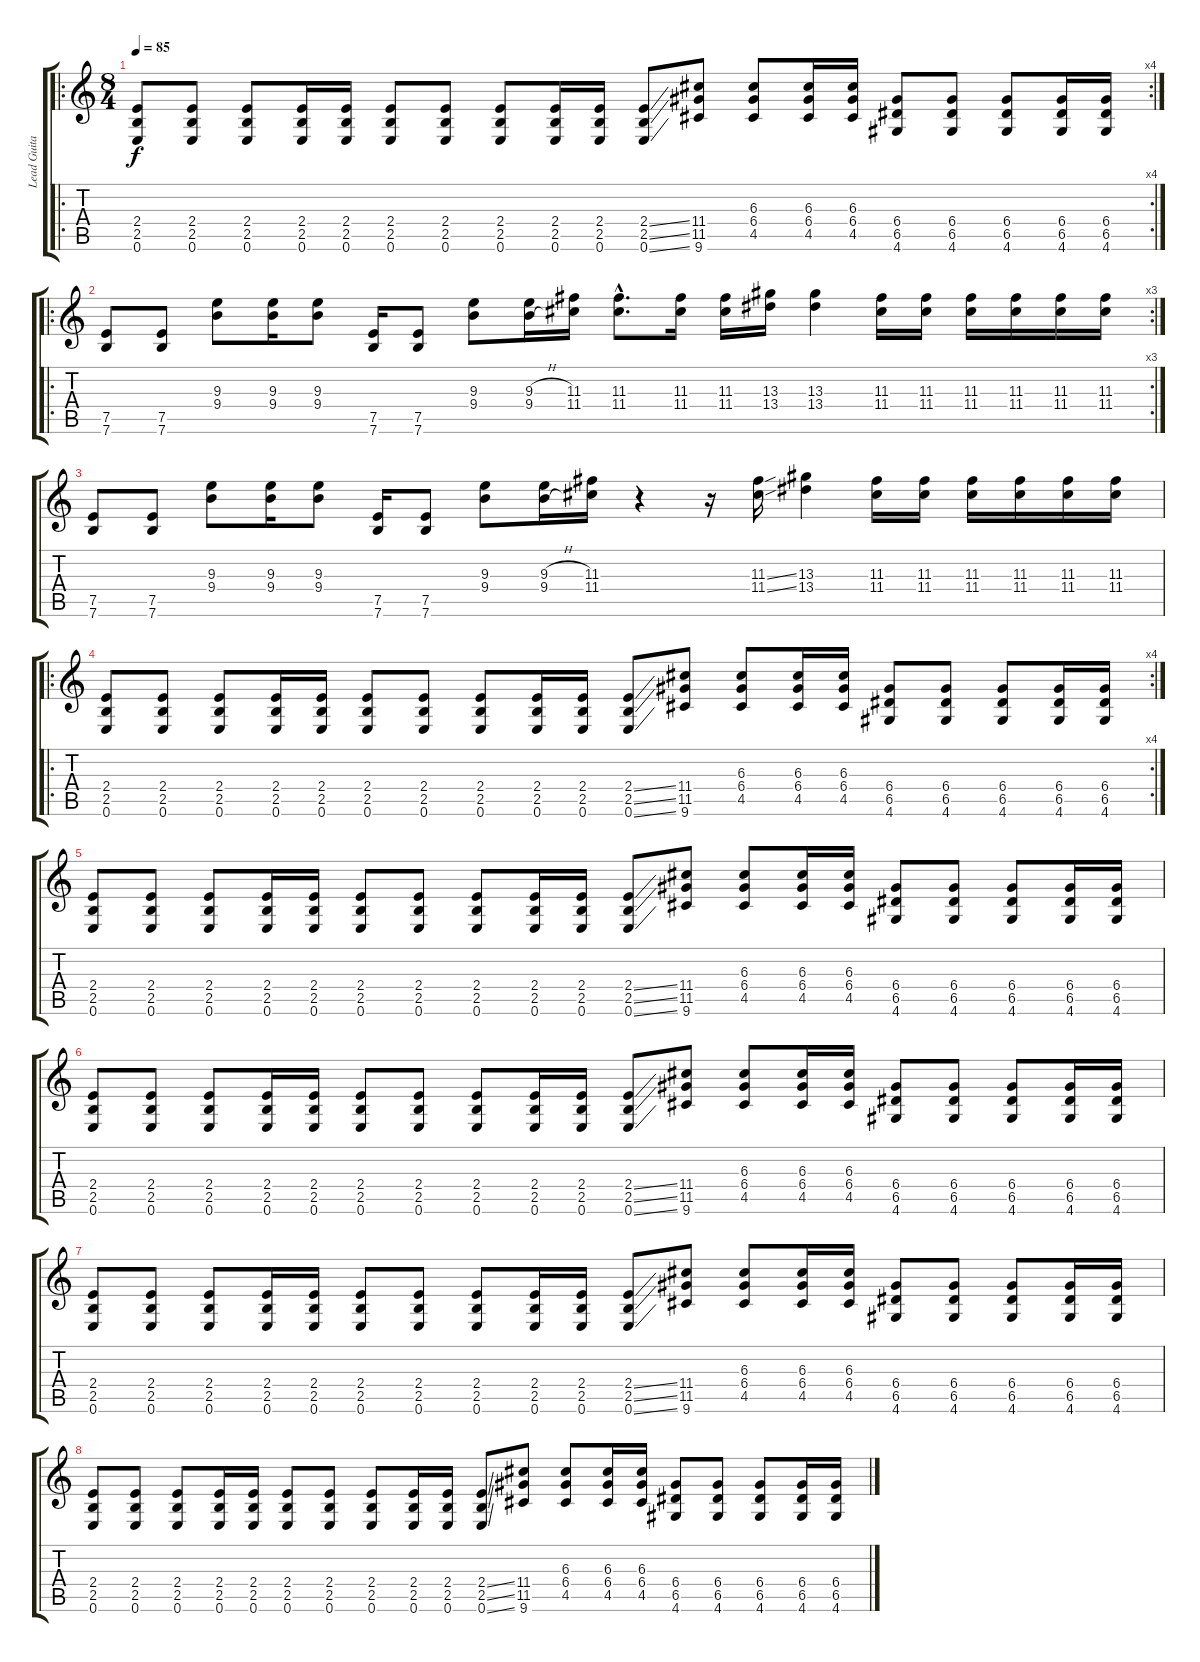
\track ("Lead Guitar" "Lead Guita") {instrument overdrivenguitar}
\staff {score tabs}
\tuning (E4 B3 G3 D3 A2 E2) {hide}
\ro
\rc 4
\ts (8 4)
\tempo 85
\clef g2
\ks c
(2.4 2.5 0.6).8{dy f} (2.4 2.5 0.6).8 (2.4 2.5 0.6).8 (2.4 2.5 0.6).16 (2.4 2.5 0.6).16 (2.4 2.5 0.6).8 (2.4 2.5 0.6).8 (2.4 2.5 0.6).8 (2.4 2.5 0.6).16 (2.4 2.5 0.6).16 (2.4{ss} 2.5{ss} 0.6{ss}).8 (11.4 11.5 9.6).8 (6.3 6.4 4.5).8 (6.3 6.4 4.5).16 (6.3 6.4 4.5).16 (6.4 6.5 4.6).8 (6.4 6.5 4.6).8 (6.4 6.5 4.6).8 (6.4 6.5 4.6).16 (6.4 6.5 4.6).16 |
\ro
\rc 3
(7.5 7.6).8 (7.5 7.6).8 (9.3 9.4).8 (9.3 9.4).16 (9.3 9.4).8 (7.5 7.6).16 (7.5 7.6).8 (9.3 9.4).8 (9.3{h} 9.4{h}).16 (11.3 11.4).16 (11.3{hac} 11.4{hac}).8{d} (11.3 11.4).16 (11.3 11.4).16 (13.3 13.4).16 (13.3 13.4).4 (11.3 11.4).16 (11.3 11.4).16 (11.3 11.4).16 (11.3 11.4).16 (11.3 11.4).16 (11.3 11.4).16 |
(7.5 7.6).8 (7.5 7.6).8 (9.3 9.4).8 (9.3 9.4).16 (9.3 9.4).8 (7.5 7.6).16 (7.5 7.6).8 (9.3 9.4).8 (9.3{h} 9.4{h}).16 (11.3 11.4).16 r.4 r.16 (11.3{ss} 11.4{ss}).16 (13.3 13.4).4 (11.3 11.4).16 (11.3 11.4).16 (11.3 11.4).16 (11.3 11.4).16 (11.3 11.4).16 (11.3 11.4).16 |
\ro
\rc 4
(2.4 2.5 0.6).8 (2.4 2.5 0.6).8 (2.4 2.5 0.6).8 (2.4 2.5 0.6).16 (2.4 2.5 0.6).16 (2.4 2.5 0.6).8 (2.4 2.5 0.6).8 (2.4 2.5 0.6).8 (2.4 2.5 0.6).16 (2.4 2.5 0.6).16 (2.4{ss} 2.5{ss} 0.6{ss}).8 (11.4 11.5 9.6).8 (6.3 6.4 4.5).8 (6.3 6.4 4.5).16 (6.3 6.4 4.5).16 (6.4 6.5 4.6).8 (6.4 6.5 4.6).8 (6.4 6.5 4.6).8 (6.4 6.5 4.6).16 (6.4 6.5 4.6).16 |
(2.4 2.5 0.6).8 (2.4 2.5 0.6).8 (2.4 2.5 0.6).8 (2.4 2.5 0.6).16 (2.4 2.5 0.6).16 (2.4 2.5 0.6).8 (2.4 2.5 0.6).8 (2.4 2.5 0.6).8 (2.4 2.5 0.6).16 (2.4 2.5 0.6).16 (2.4{ss} 2.5{ss} 0.6{ss}).8 (11.4 11.5 9.6).8 (6.3 6.4 4.5).8 (6.3 6.4 4.5).16 (6.3 6.4 4.5).16 (6.4 6.5 4.6).8 (6.4 6.5 4.6).8 (6.4 6.5 4.6).8 (6.4 6.5 4.6).16 (6.4 6.5 4.6).16 |
(2.4 2.5 0.6).8 (2.4 2.5 0.6).8 (2.4 2.5 0.6).8 (2.4 2.5 0.6).16 (2.4 2.5 0.6).16 (2.4 2.5 0.6).8 (2.4 2.5 0.6).8 (2.4 2.5 0.6).8 (2.4 2.5 0.6).16 (2.4 2.5 0.6).16 (2.4{ss} 2.5{ss} 0.6{ss}).8 (11.4 11.5 9.6).8 (6.3 6.4 4.5).8 (6.3 6.4 4.5).16 (6.3 6.4 4.5).16 (6.4 6.5 4.6).8 (6.4 6.5 4.6).8 (6.4 6.5 4.6).8 (6.4 6.5 4.6).16 (6.4 6.5 4.6).16 |
(2.4 2.5 0.6).8 (2.4 2.5 0.6).8 (2.4 2.5 0.6).8 (2.4 2.5 0.6).16 (2.4 2.5 0.6).16 (2.4 2.5 0.6).8 (2.4 2.5 0.6).8 (2.4 2.5 0.6).8 (2.4 2.5 0.6).16 (2.4 2.5 0.6).16 (2.4{ss} 2.5{ss} 0.6{ss}).8 (11.4 11.5 9.6).8 (6.3 6.4 4.5).8 (6.3 6.4 4.5).16 (6.3 6.4 4.5).16 (6.4 6.5 4.6).8 (6.4 6.5 4.6).8 (6.4 6.5 4.6).8 (6.4 6.5 4.6).16 (6.4 6.5 4.6).16 |
(2.4 2.5 0.6).8 (2.4 2.5 0.6).8 (2.4 2.5 0.6).8 (2.4 2.5 0.6).16 (2.4 2.5 0.6).16 (2.4 2.5 0.6).8 (2.4 2.5 0.6).8 (2.4 2.5 0.6).8 (2.4 2.5 0.6).16 (2.4 2.5 0.6).16 (2.4{ss} 2.5{ss} 0.6{ss}).8 (11.4 11.5 9.6).8 (6.3 6.4 4.5).8 (6.3 6.4 4.5).16 (6.3 6.4 4.5).16 (6.4 6.5 4.6).8 (6.4 6.5 4.6).8 (6.4 6.5 4.6).8 (6.4 6.5 4.6).16 (6.4 6.5 4.6).16
